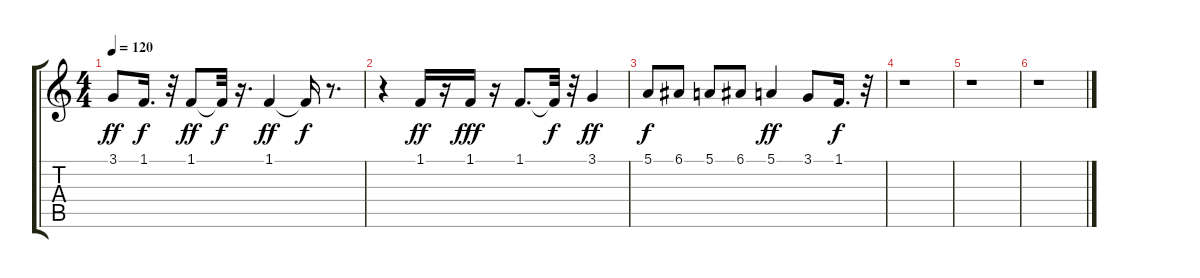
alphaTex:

\track "" {instrument flute}
\staff {score tabs}
\tuning (E4 B3 G3 D3 A2 E2) {hide}
\ts (4 4)
\tempo 120
\clef g2
\ks c
3.1.8{dy ff} 1.1.16{d dy f} r.32 1.1.8{dy ff} 1.1{t}.32{dy f} r.16{d} 1.1.4{dy ff} 1.1{t}.16{dy f} r.8{d} |
r.4 1.1.16{dy ff} r.16 1.1.16{dy fff} r.16 1.1.8{d} 1.1{t}.32{dy f} r.32 3.1.4{dy ff} |
5.1.8{dy f} 6.1.8 5.1.8 6.1.8 5.1.4{dy ff} 3.1.8 1.1.16{d dy f} r.32 |
r.1 |
r.1 |
r.1
